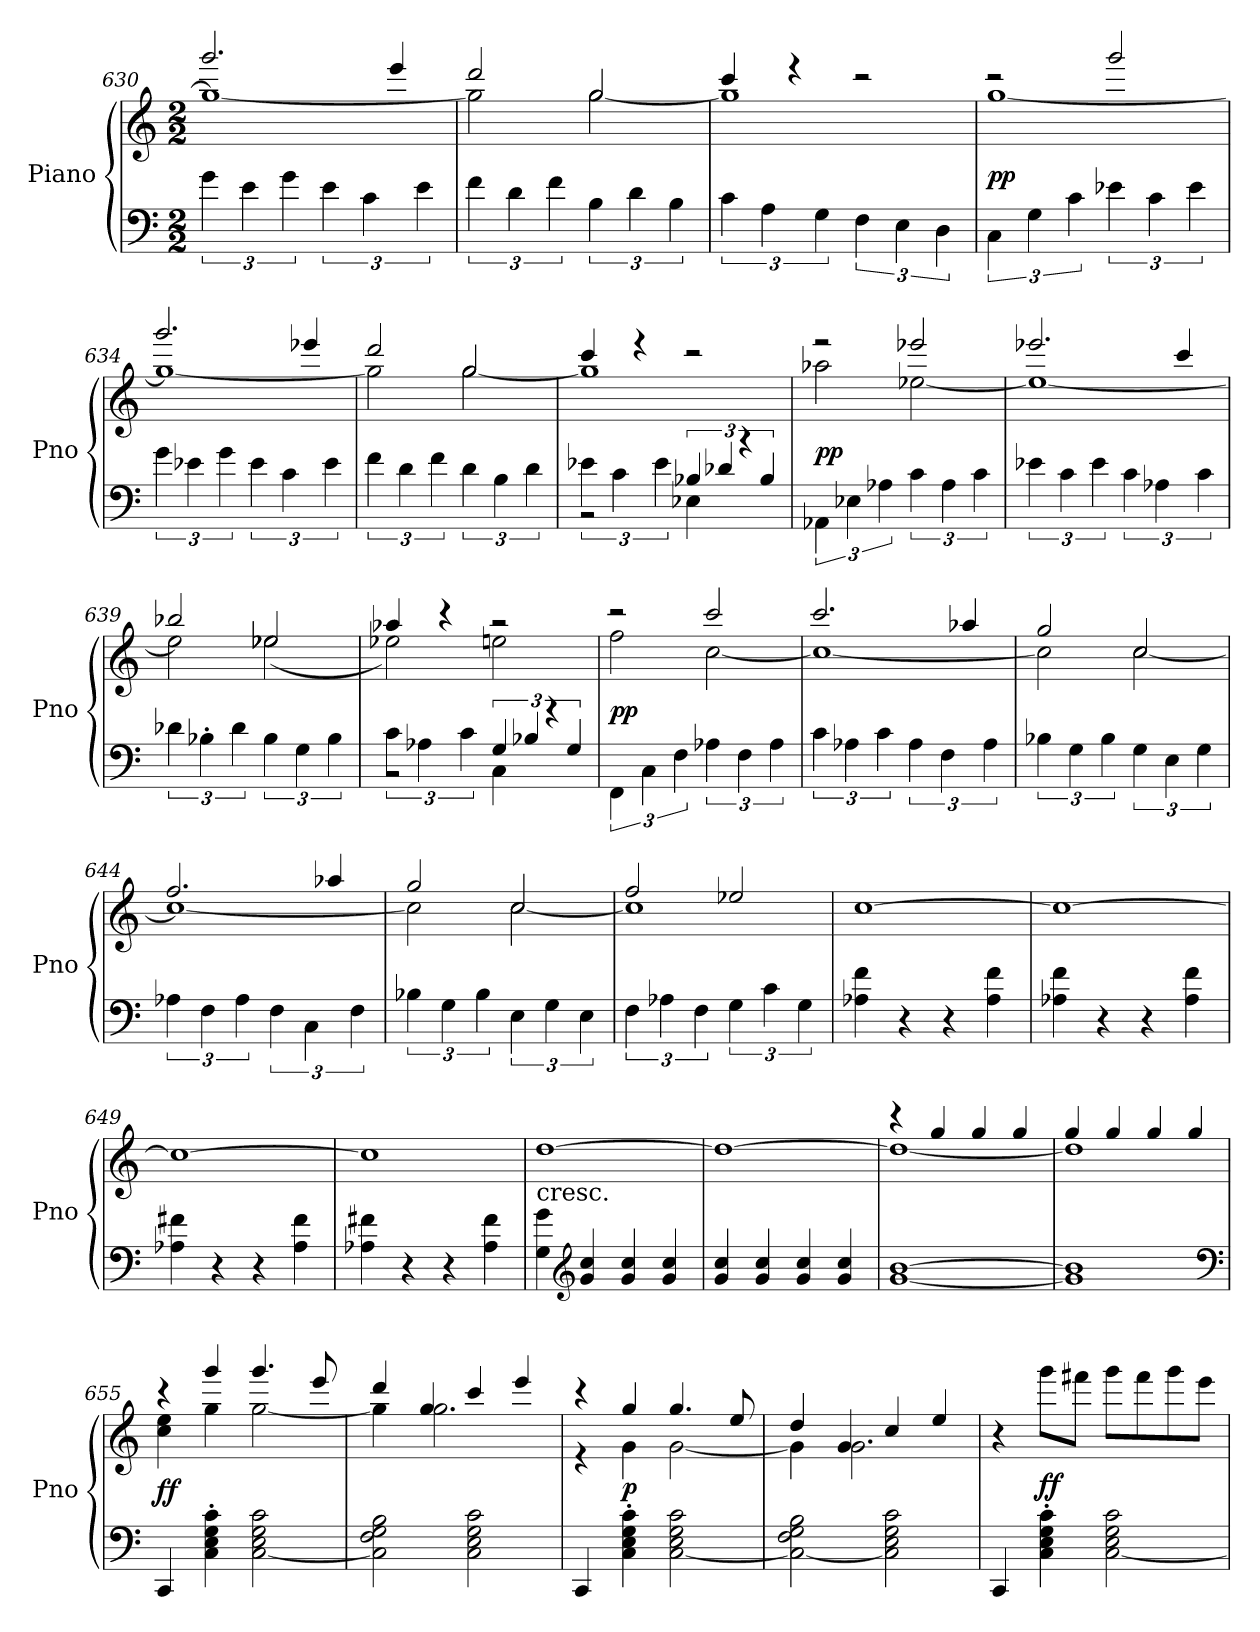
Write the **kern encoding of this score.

**kern	**kern	**dynam
*part1	*part1	*part1
*staff2	*staff1	*staff1/2
*I"Piano	*	*
*I'Pno	*	*
*clefF4	*clefG2	*
*k[]	*k[]	*
*C:	*C:	*
*M2/2	*M2/2	*
=630	=630	=630
*	*^	*
6g\	2.ggg/	1gg_	.
6e\	.	.	.
6g\	.	.	.
6e\	.	.	.
6c\	.	.	.
.	4eee/	.	.
6e\	.	.	.
=631	=631	=631	=631
6f\	2ddd/	2gg\]	.
6d\	.	.	.
6f\	.	.	.
6B\	2gg/	[2gg\	.
6d\	.	.	.
6B\	.	.	.
=632	=632	=632	=632
6c\	4ccc/	1gg]	.
6A\	.	.	.
.	4r	.	.
6G\	.	.	.
6F\	2r	.	.
6E\	.	.	.
6D\	.	.	.
=633	=633	=633	=633
6C\	2r	[1gg	pp
6G\	.	.	.
6c\	.	.	.
6e-X\	2ggg/	.	.
6c\	.	.	.
6e-\	.	.	.
=634	=634	=634	=634
6g\	2.ggg/	1gg_	.
6e-X\	.	.	.
6g\	.	.	.
6e-\	.	.	.
6c\	.	.	.
.	4eee-X/	.	.
6e-\	.	.	.
=635	=635	=635	=635
6f\	2ddd/	2gg\]	.
6d\	.	.	.
6f\	.	.	.
6d\	2gg/	[2gg\	.
6B\	.	.	.
6d\	.	.	.
=636	=636	=636	=636
*^	*	*	*
6e-X\	2r	4ccc/	1gg]	.
6c\	.	.	.	.
.	.	4r	.	.
6e-\	.	.	.	.
4E-X\	6B-X/	2r	.	.
.	6d-X/	.	.	.
4r	.	.	.	.
.	6B-/	.	.	.
*v	*v	*	*	*
=637	=637	=637	=637
6AA-X\	2r	2aa-X\	pp
6E-X\	.	.	.
6A-X\	.	.	.
6c\	2eee-X/	[2ee-X\	.
6A-\	.	.	.
6c\	.	.	.
=638	=638	=638	=638
6e-X\	2.eee-X/	1ee-_	.
6c\	.	.	.
6e-\	.	.	.
6c\	.	.	.
6A-X\	.	.	.
.	4ccc/	.	.
6c\	.	.	.
=639	=639	=639	=639
6d-X\	2bb-X/	2ee-\]	.
6B-X'\	.	.	.
6d-\	.	.	.
6B-\	2ee-X/	(2ee-X\	.
6G\	.	.	.
6B-\	.	.	.
=640	=640	=640	=640
*^	*	*	*
6c\	2r	4aa-X/	2ee-X\)	.
6A-X\	.	.	.	.
.	.	4r	.	.
6c\	.	.	.	.
4C\	6G/	2r	2een\	.
.	6B-X/	.	.	.
4r	.	.	.	.
.	6G/	.	.	.
*v	*v	*	*	*
=641	=641	=641	=641
6FF\	2r	2ff\	pp
6C\	.	.	.
6F\	.	.	.
6A-X\	2ccc/	[2cc\	.
6F\	.	.	.
6A-\	.	.	.
=642	=642	=642	=642
6c\	2.ccc/	1cc_	.
6A-X\	.	.	.
6c\	.	.	.
6A-\	.	.	.
6F\	.	.	.
.	4aa-X/	.	.
6A-\	.	.	.
=643	=643	=643	=643
6B-X\	2gg/	2cc\]	.
6G\	.	.	.
6B-\	.	.	.
6G\	2cc/	[2cc\	.
6E\	.	.	.
6G\	.	.	.
=644	=644	=644	=644
6A-X\	2.ff/	1cc_	.
6F\	.	.	.
6A-\	.	.	.
6F\	.	.	.
6C\	.	.	.
.	4aa-X/	.	.
6F\	.	.	.
=645	=645	=645	=645
6B-X\	2gg/	2cc\]	.
6G\	.	.	.
6B-\	.	.	.
6E\	2cc/	[2cc\	.
6G\	.	.	.
6E\	.	.	.
=646	=646	=646	=646
6F\	2ff/	1cc]	.
6A-X\	.	.	.
6F\	.	.	.
6G\	2ee-X/	.	.
6c\	.	.	.
6G\	.	.	.
*	*v	*v	*
=647	=647	=647
4A-X\ 4f\	[1cc	.
4r	.	.
4r	.	.
4A-\ 4f\	.	.
=648	=648	=648
4A-X\ 4f\	1cc_	.
4r	.	.
4r	.	.
4A-\ 4f\	.	.
=649	=649	=649
4A-X\ 4f#X\	1cc_	.
4r	.	.
4r	.	.
4A-\ 4f#\	.	.
=650	=650	=650
4A-X\ 4f#X\	1cc]	.
4r	.	.
4r	.	.
4A-\ 4f#\	.	.
=651	=651	=651
!	!LO:TX:c:t=cresc.	!
4G\ 4g\	[1dd	.
*clefG2	*	*
4g/ 4cc/	.	.
4g/ 4cc/	.	.
4g/ 4cc/	.	.
=652	=652	=652
4g/ 4cc/	1dd_	.
4g/ 4cc/	.	.
4g/ 4cc/	.	.
4g/ 4cc/	.	.
=653	=653	=653
*	*^	*
[1g [1b	4r	1dd_	.
.	4gg/	.	.
.	4gg/	.	.
.	4gg/	.	.
=654	=654	=654	=654
1g] 1b]	4gg/	1dd]	.
.	4gg/	.	.
.	4gg/	.	.
.	4gg/	.	.
*clefF4	*	*	*
=655	=655	=655	=655
4CC/	4r	4cc\ 4ee\	ff
4C'\ 4E'\ 4G'\ 4c'\	4ggg/	4gg\	.
[2C\ 2E\ 2G\ 2c\	4.ggg/	[2gg\	.
.	8eee/	.	.
=656	=656	=656	=656
2C]\ 2F\ 2G\ 2B\	4ddd/	4gg\]	.
.	4gg/	2.gg\	.
2C\ 2E\ 2G\ 2c\	4ccc/	.	.
.	4eee/	.	.
=657	=657	=657	=657
4CC/	4r	4r	.
4C'\ 4E'\ 4G'\ 4c'\	4gg/	4g\	p
[2C\ 2E\ 2G\ 2c\	4.gg/	[2g\	.
.	8ee/	.	.
=658	=658	=658	=658
2C_\ 2F\ 2G\ 2B\	4dd/	4g\]	.
.	4g/	2.g\	.
2C]\ 2E\ 2G\ 2c\	4cc/	.	.
.	4ee/	.	.
*	*v	*v	*
=659	=659	=659
4CC/	4r	.
4C'\ 4E'\ 4G'\ 4c'\	8ggg\L	ff
.	8fff#X\J	.
[2C\ 2E\ 2G\ 2c\	8ggg\L	.
.	8fff#\	.
.	8ggg\	.
.	8eee\J	.
=	=	=
*-	*-	*-
